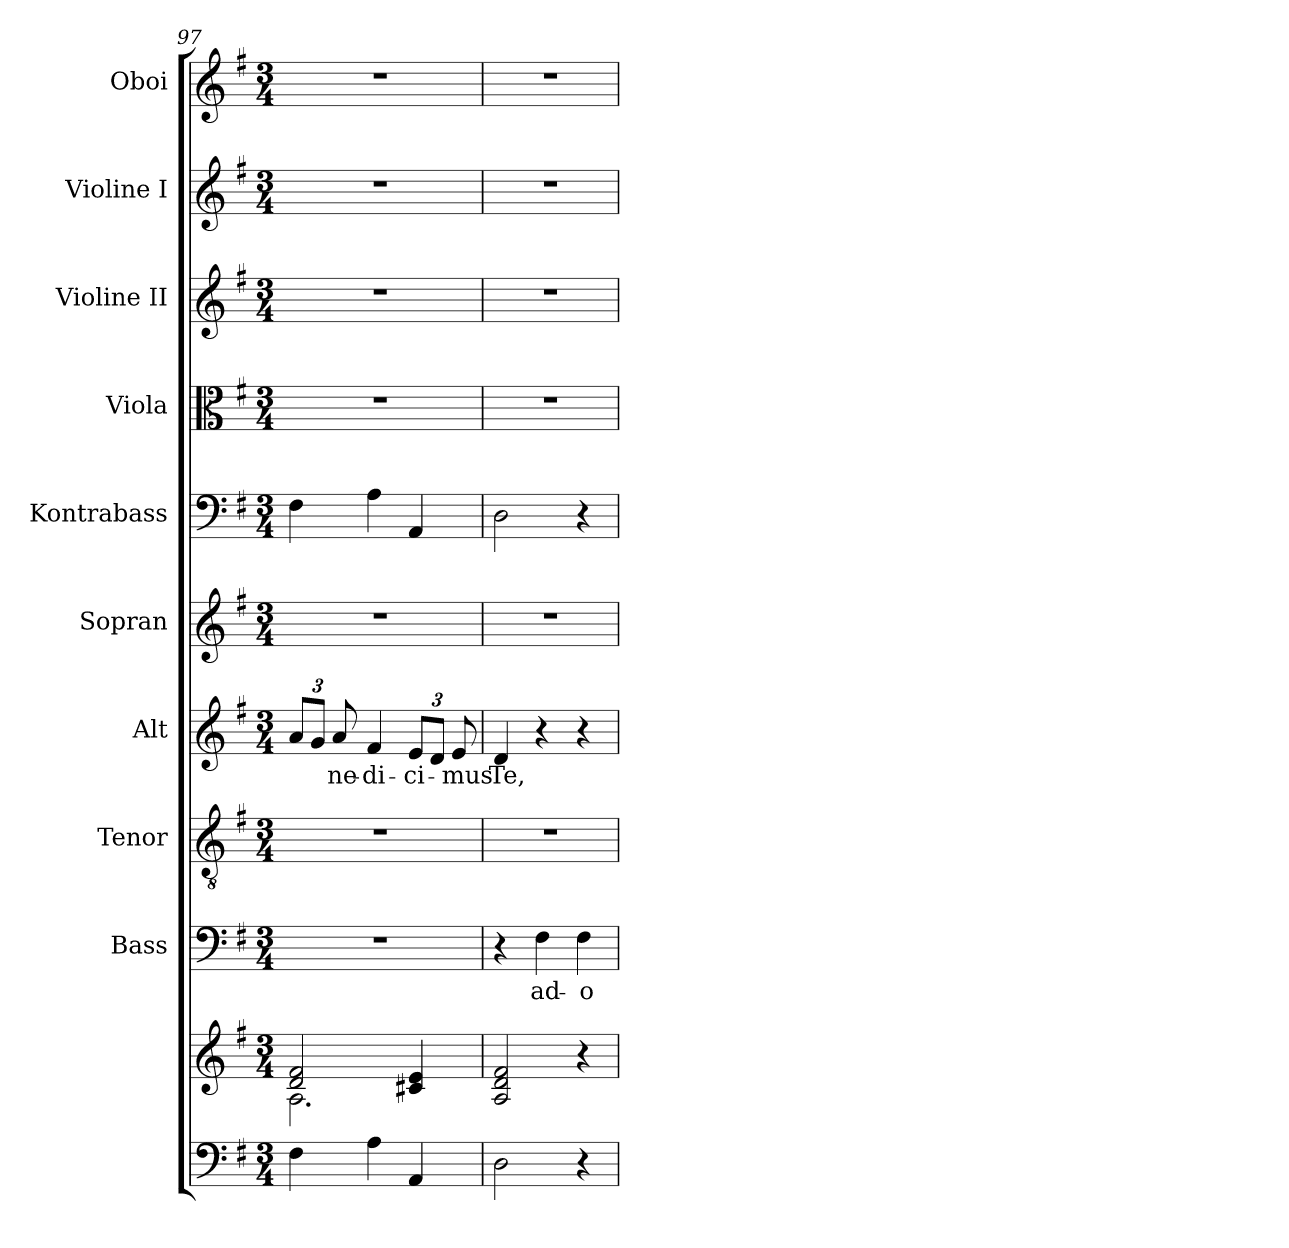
**kern	**kern	**kern	**text	**kern	**kern	**text	**kern	**kern	**kern	**kern	**kern	**kern
*part10	*part10	*part9	*part9	*part8	*part7	*part7	*part6	*part5	*part4	*part3	*part2	*part1
*staff11	*staff10	*staff9	*staff9	*staff8	*staff7	*staff7	*staff6	*staff5	*staff4	*staff3	*staff2	*staff1
*	*	*I"Bass	*	*I"Tenor	*I"Alt	*	*I"Sopran	*I"Kontrabass	*I"Viola	*I"Violine II	*I"Violine I	*I"Oboi
*	*	*I'B.	*	*I'T.	*I'A.	*	*I'S.	*I'Kb.	*I'Vla.	*I'Vl. II	*I'Vl. I	*I'Ob.
*clefF4	*clefG2	*clefF4	*	*clefGv2	*clefG2	*	*clefG2	*clefF4	*clefC3	*clefG2	*clefG2	*clefG2
*	*	*	*	*	*	*	*	*ITrd7c12	*	*	*	*
*k[f#]	*k[f#]	*k[f#]	*	*k[f#]	*k[f#]	*	*k[f#]	*k[f#]	*k[f#]	*k[f#]	*k[f#]	*k[f#]
*G:	*G:	*G:	*	*G:	*G:	*	*G:	*G:	*G:	*G:	*G:	*G:
*M3/4	*M3/4	*M3/4	*	*M3/4	*M3/4	*	*M3/4	*M3/4	*M3/4	*M3/4	*M3/4	*M3/4
=97	=97	=97	=97	=97	=97	=97	=97	=97	=97	=97	=97	=97
*	*^	*	*	*	*	*	*	*	*	*	*	*
*	*	*	*	*	*	*Xbrackettup	*	*	*	*	*	*	*
4F#\	2d/ 2f#/	2.A\	2.r	.	2.r	12a/L	.	2.r	4FF#\	2.r	2.r	2.r	2.r
.	.	.	.	.	.	12g/J	.	.	.	.	.	.	.
!	!	!	!	!	!	!	!LO:LY:b	!	!	!	!	!	!
.	.	.	.	.	.	12a/	-ne-	.	.	.	.	.	.
!	!	!	!	!	!	!	!LO:LY:b	!	!	!	!	!	!
4A\	.	.	.	.	.	4f#/	-di-	.	4AA\	.	.	.	.
!	!	!	!	!	!	!	!LO:LY:b	!	!	!	!	!	!
4AA/	4c#X/ 4e/	.	.	.	.	12e/L	-ci-	.	4AAA/	.	.	.	.
.	.	.	.	.	.	12d/J	.	.	.	.	.	.	.
!	!	!	!	!	!	!	!LO:LY:b	!	!	!	!	!	!
.	.	.	.	.	.	12e/	-mus	.	.	.	.	.	.
*	*v	*v	*	*	*	*	*	*	*	*	*	*	*
=98	=98	=98	=98	=98	=98	=98	=98	=98	=98	=98	=98	=98
!	!	!	!	!	!	!LO:LY:b	!	!	!	!	!	!
2D\	2A/ 2d/ 2f#/	4r	.	2.r	4d/	Te,	2.r	2DD\	2.r	2.r	2.r	2.r
!	!	!	!LO:LY:b	!	!	!	!	!	!	!	!	!
.	.	4F#\	ad-	.	4r	.	.	.	.	.	.	.
!	!	!	!LO:LY:b	!	!	!	!	!	!	!	!	!
4r	4r	4F#\	-o-	.	4r	.	.	4r	.	.	.	.
=	=	=	=	=	=	=	=	=	=	=	=	=
*-	*-	*-	*-	*-	*-	*-	*-	*-	*-	*-	*-	*-
